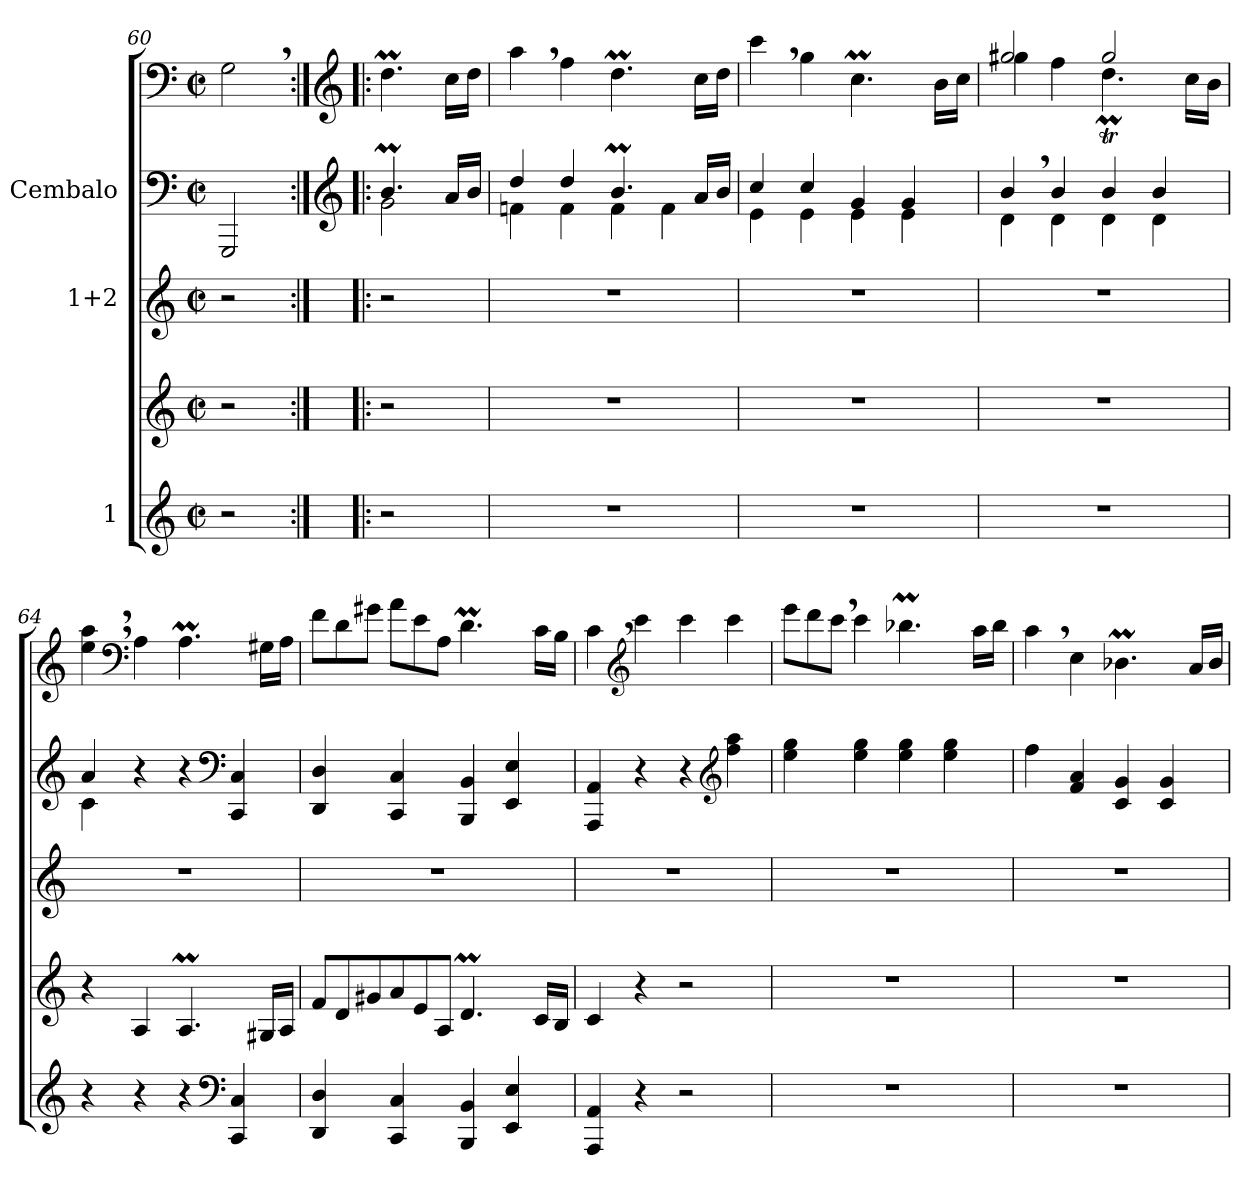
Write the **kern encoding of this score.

**kern	**kern	**kern	**kern	**kern
*part3	*part3	*part2	*part1	*part1
*staff5	*staff4	*staff3	*staff2	*staff1
*I"1	*	*I"1+2	*I"Cembalo	*
*clefG2	*clefG2	*clefG2	*clefF4	*clefF4
*k[]	*k[]	*k[]	*k[]	*k[]
*M2/2	*M2/2	*M2/2	*M2/2	*M2/2
*met(c|)	*met(c|)	*met(c|)	*met(c|)	*met(c|)
*MM120	*MM120	*MM120	*MM120	*MM120
=60	=60	=60	=60	=60
2r	2r	2r	2GGG/	2G,\
!!LO:PB:g=z
=60X1:|!|:	=60X1:|!|:	=60X1:|!|:	=60X1:|!|:	=60X1:|!|:
*	*	*	*clefG2	*clefG2
*	*	*	*	*MM140
*	*	*	*^	*
2r	2r	2r	4.bm/	2g\	4.ddM\
.	.	.	16a/LL	.	16cc\LL
.	.	.	16b/JJ	.	16dd\JJ
=61	=61	=61	=61	=61	=61
1r	1r	1r	4dd/	4fn\	4aa,\
.	.	.	4dd/	4f\	4ff\
.	.	.	4.bm/	4f\	4.ddM\
.	.	.	.	4f\	.
.	.	.	16a/LL	.	16cc\LL
.	.	.	16b/JJ	.	16dd\JJ
=62	=62	=62	=62	=62	=62
1r	1r	1r	4cc/	4e\	4ccc,\
.	.	.	4cc/	4e\	4gg\
.	.	.	4g/	4e\	4.ccM\
.	.	.	4g/	4e\	.
.	.	.	.	.	16b\LL
.	.	.	.	.	16cc\JJ
=63	=63	=63	=63	=63	=63
*	*	*	*	*	*^
1r	1r	1r	4b,/	4d\	2gg#X/	4gg#\
.	.	.	4b/	4d\	.	4ff\
.	.	.	4b/	4d\	2gg#/	4.ddTM\
*	*	*	*	*	*MM134	*
.	.	.	4b/	4d\	.	.
.	.	.	.	.	.	16cc\LL
.	.	.	.	.	.	16b\JJ
*	*	*	*	*	*v	*v
!!LO:LB:g=z
=64	=64	=64	=64	=64	=64
*	*	*	*	*	*MM130
4r	4r	1r	4a/	4c\	4ee\, 4aa\,
*	*	*	*	*	*clefF4
*	*	*	*	*	*MM140
4r	4A/	.	4r	2.ryy	4A\
4r	4.AM/	.	4r	.	4.AM\
*clefF4	*	*	*clefF4	*	*
4CC/ 4C/	.	.	4CC/ 4C/	.	.
.	16G#X/LL	.	.	.	16G#X\LL
.	16A/JJ	.	.	.	16A\JJ
*	*	*	*v	*v	*
=65	=65	=65	=65	=65
*	*Xtuplet	*	*	*Xtuplet
4DD/ 4D/	12f/L	1r	4DD/ 4D/	12f\L
.	12d/	.	.	12d\
.	12g#X/	.	.	12g#X\J
4CC/ 4C/	12a/	.	4CC/ 4C/	12a\L
.	12e/	.	.	12e\
.	12A/J	.	.	12A\J
4BBB/ 4BB/	4.dM/	.	4BBB/ 4BB/	4.dM\
4EE/ 4E/	.	.	4EE/ 4E/	.
.	16c/LL	.	.	16c\LL
.	16B/JJ	.	.	16B\JJ
=66	=66	=66	=66	=66
4AAA/ 4AA/	4c/	1r	4AAA/ 4AA/	4c,\
*	*	*	*	*clefG2
4r	4r	.	4r	4ccc\
2r	2r	.	4r	4ccc\
*	*	*	*clefG2	*
.	.	.	4ff\ 4aa\	4ccc\
=67	=67	=67	=67	=67
1r	1r	1r	4ee\ 4gg\	12eee\L
.	.	.	.	12ddd\
.	.	.	.	12ccc,\J
.	.	.	4ee\ 4gg\	4ccc\
.	.	.	4ee\ 4gg\	4.bb-XM\
.	.	.	4ee\ 4gg\	.
.	.	.	.	16aa\LL
.	.	.	.	16bb-\JJ
!!LO:LB:g=z
=68	=68	=68	=68	=68
1r	1r	1r	4ff\	4aa,\
.	.	.	4f/ 4a/	4cc\
.	.	.	4c/ 4g/	4.b-XM\
.	.	.	4c/ 4g/	.
.	.	.	.	16a/LL
.	.	.	.	16b-/JJ
=	=	=	=	=
*-	*-	*-	*-	*-
